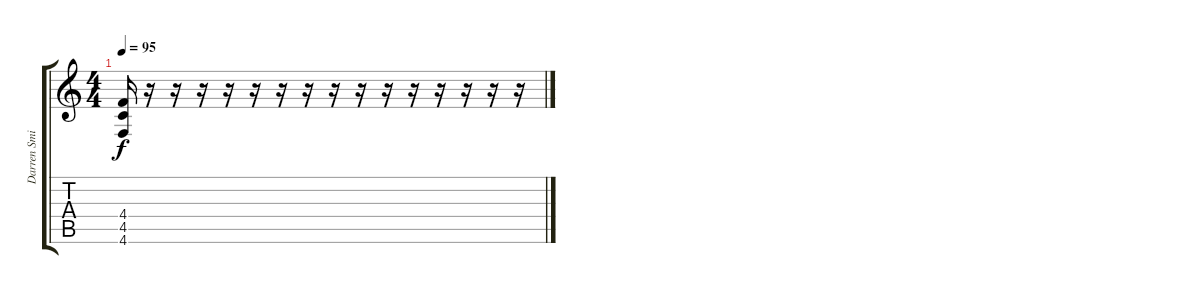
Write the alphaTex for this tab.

\track ("Darren Smith" "Darren Smi") {instrument distortionguitar}
\staff {score tabs}
\tuning (Eb4 Bb3 Gb3 Db3 Ab2 Db2) {hide}
\ts (4 4)
\tempo 95
\clef g2
\ks c
(4.4{t} 4.5{t} 4.6{t}).16{dy f} r.16 r.16 r.16 r.16 r.16 r.16 r.16 r.16 r.16 r.16 r.16 r.16 r.16 r.16 r.16
